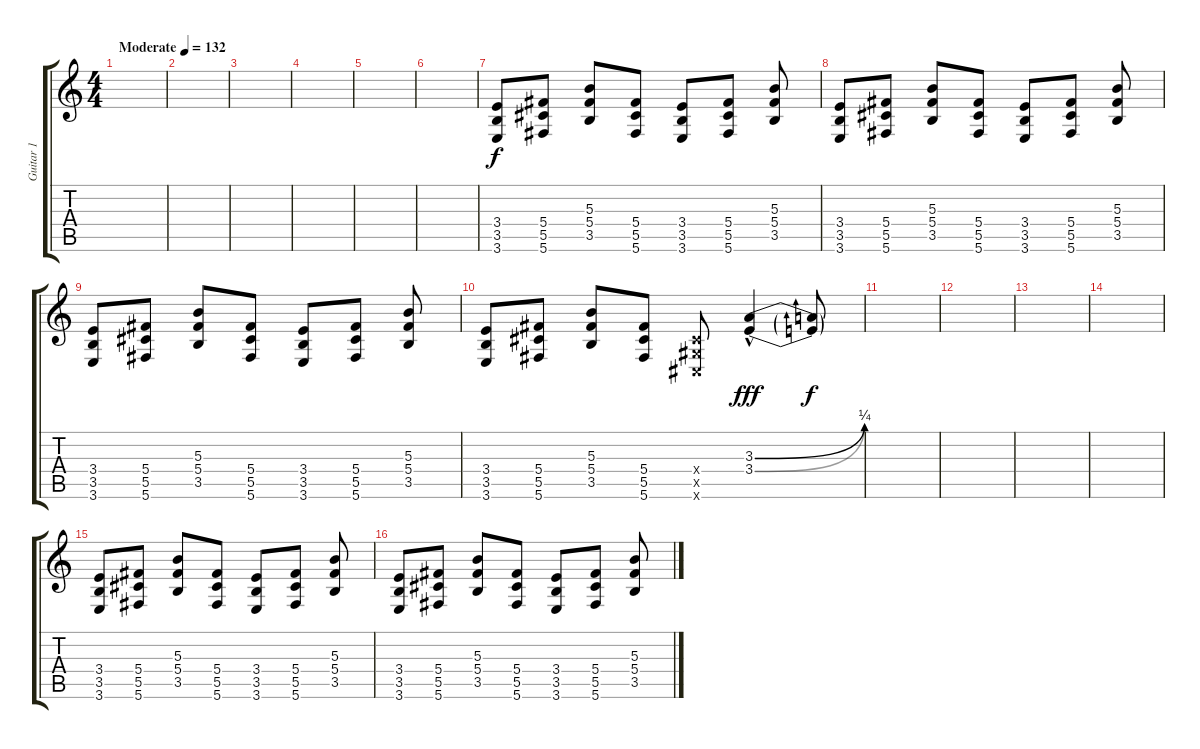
\track ("Guitar 1" "Guitar 1") {instrument distortionguitar}
\staff {score tabs}
\tuning (Eb4 Bb3 Gb3 Db3 Ab2 Db2) {hide}
\ts (4 4)
\tempo (132 "Moderate")
\clef g2
\ks c
|
|
|
|
|
|
(3.4 3.5 3.6).8 (5.4 5.5 5.6).8 (5.3 5.4 3.5).8 (5.4 5.5 5.6).8 (3.4 3.5 3.6).8 (5.4 5.5 5.6).8 (5.3 5.4 3.5).8 |
(3.4 3.5 3.6).8 (5.4 5.5 5.6).8 (5.3 5.4 3.5).8 (5.4 5.5 5.6).8 (3.4 3.5 3.6).8 (5.4 5.5 5.6).8 (5.3 5.4 3.5).8 |
(3.4 3.5 3.6).8 (5.4 5.5 5.6).8 (5.3 5.4 3.5).8 (5.4 5.5 5.6).8 (3.4 3.5 3.6).8 (5.4 5.5 5.6).8 (5.3 5.4 3.5).8 |
(3.4 3.5 3.6).8 (5.4 5.5 5.6).8 (5.3 5.4 3.5).8 (5.4 5.5 5.6).8 (0.4{x} 0.5{x} 0.6{x}).8 (3.3{be (bend 0 0 60 1) hac} 3.4{be (bend 0 0 60 1) hac}).4{dy fff} (3.3{t} 3.4{t}).8{dy f} |
|
|
|
|
(3.4 3.5 3.6).8 (5.4 5.5 5.6).8 (5.3 5.4 3.5).8 (5.4 5.5 5.6).8 (3.4 3.5 3.6).8 (5.4 5.5 5.6).8 (5.3 5.4 3.5).8 |
(3.4 3.5 3.6).8 (5.4 5.5 5.6).8 (5.3 5.4 3.5).8 (5.4 5.5 5.6).8 (3.4 3.5 3.6).8 (5.4 5.5 5.6).8 (5.3 5.4 3.5).8
